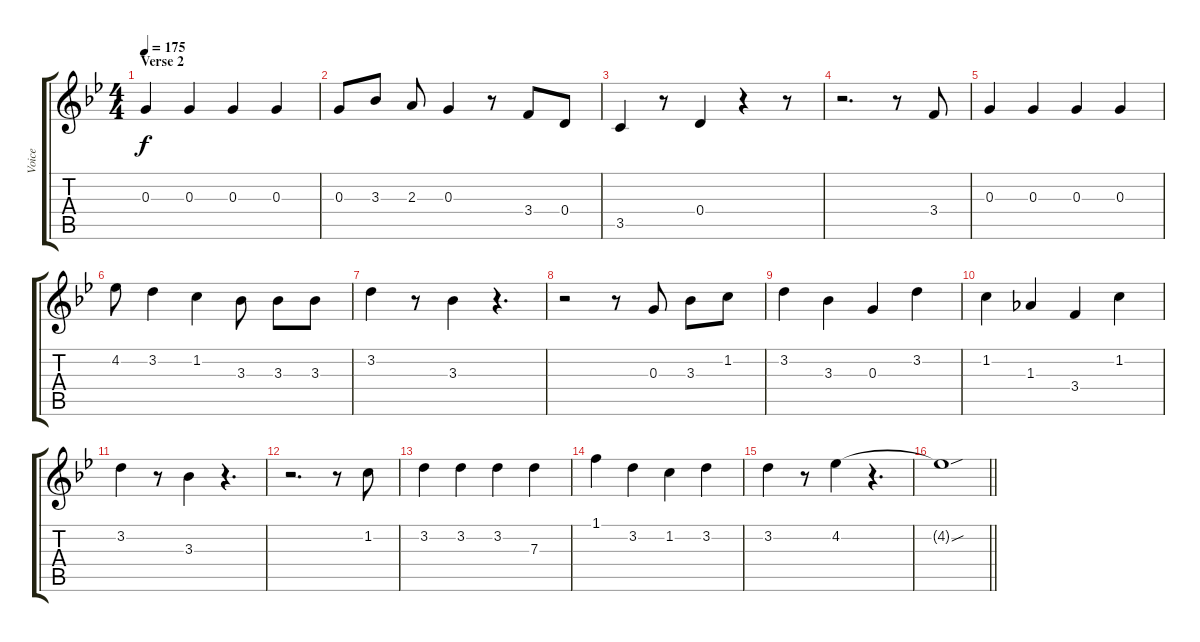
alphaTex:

\track ("Voice" "Voice") {instrument tenorsax}
\staff {score tabs}
\tuning (E5 B4 G4 D4 A3 E3) {hide}
\ts (4 4)
\section ("" "Verse 2")
\tempo 175
\clef g2
\ks bb
0.3.4{dy f} 0.3.4 0.3.4 0.3.4 |
0.3.8 3.3.8 2.3.8 0.3.4 r.8 3.4.8 0.4.8 |
3.5.4 r.8 0.4.4 r.4 r.8 |
r.2{d} r.8 3.4.8 |
0.3.4 0.3.4 0.3.4 0.3.4 |
4.2.8 3.2.4 1.2.4 3.3.8 3.3.8 3.3.8 |
3.2.4 r.8 3.3.4 r.4{d} |
r.2 r.8 0.3.8 3.3.8 1.2.8 |
3.2.4 3.3.4 0.3.4 3.2.4 |
1.2.4 1.3.4 3.4.4 1.2.4 |
3.2.4 r.8 3.3.4 r.4{d} |
r.2{d} r.8 1.2.8 |
3.2.4 3.2.4 3.2.4 7.3.4 |
1.1.4 3.2.4 1.2.4 3.2.4 |
3.2.4 r.8 4.2.4 r.4{d} |
\barLineRight lightlight
4.2{sou t}.1
